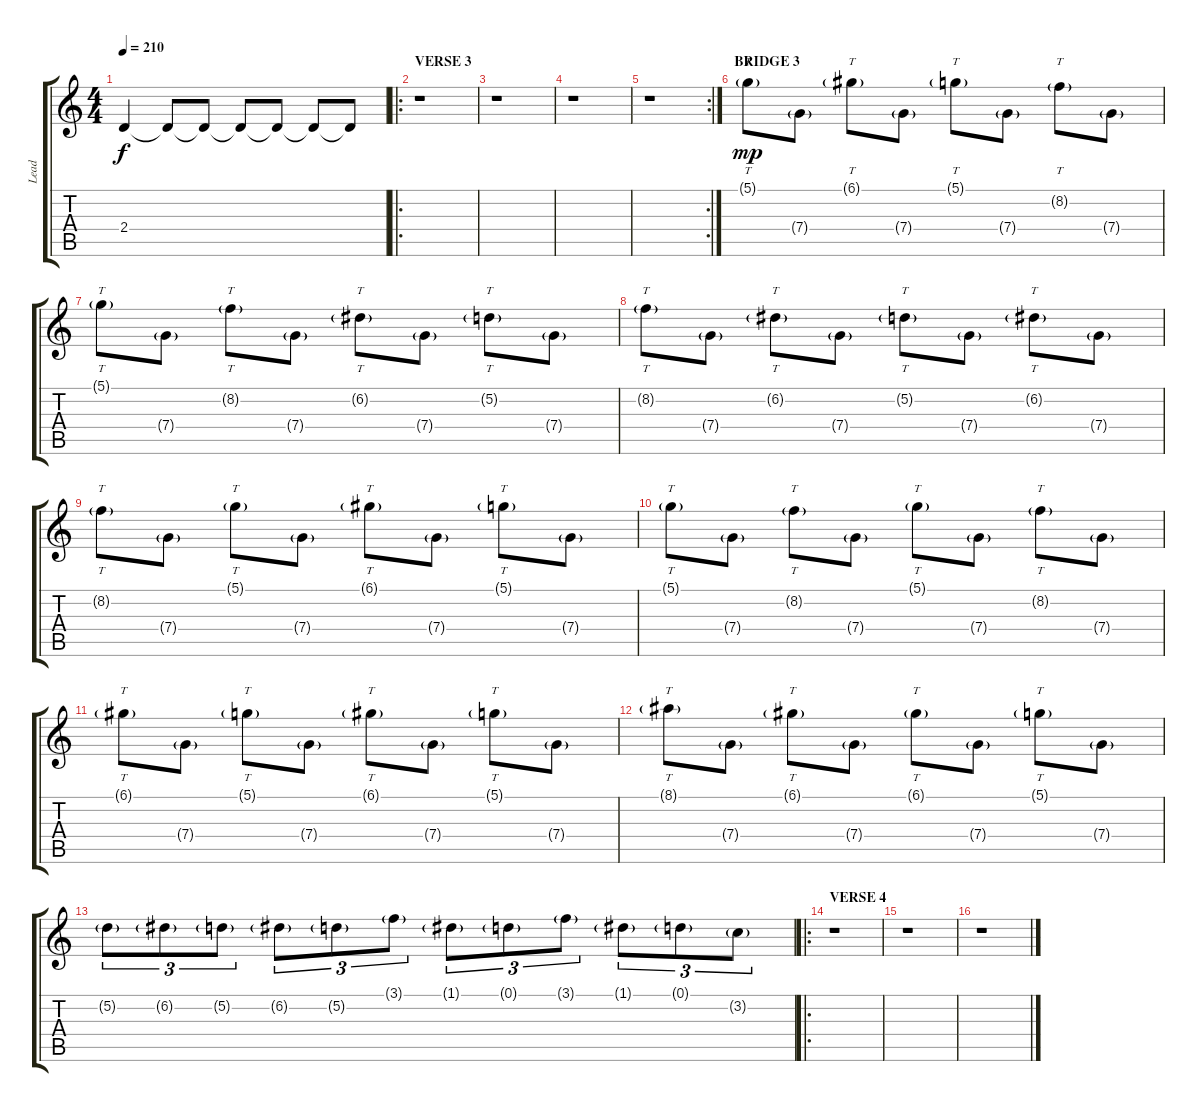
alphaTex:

\track ("Lead" "Lead") {instrument distortionguitar}
\staff {score tabs}
\tuning (D4 A3 F3 C3 G2 C2) {hide}
\ts (4 4)
\tempo 210
\clef g2
\ks c
2.4.4{dy f} 2.4{t}.8 2.4{t}.8 2.4{t}.8 2.4{t}.8 2.4{t}.8 2.4{t}.8 |
\ro
\section ("" "VERSE 3")
r.1 |
r.1 |
r.1 |
\rc 2
r.1 |
\section ("" "BRIDGE 3")
5.1{g}.8{tt dy mp} 7.4{g}.8 6.1{g}.8{tt} 7.4{g}.8 5.1{g}.8{tt} 7.4{g}.8 8.2{g}.8{tt} 7.4{g}.8 |
5.1{g}.8{tt} 7.4{g}.8 8.2{g}.8{tt} 7.4{g}.8 6.2{g}.8{tt} 7.4{g}.8 5.2{g}.8{tt} 7.4{g}.8 |
8.2{g}.8{tt} 7.4{g}.8 6.2{g}.8{tt} 7.4{g}.8 5.2{g}.8{tt} 7.4{g}.8 6.2{g}.8{tt} 7.4{g}.8 |
8.2{g}.8{tt} 7.4{g}.8 5.1{g}.8{tt} 7.4{g}.8 6.1{g}.8{tt} 7.4{g}.8 5.1{g}.8{tt} 7.4{g}.8 |
5.1{g}.8{tt} 7.4{g}.8 8.2{g}.8{tt} 7.4{g}.8 5.1{g}.8{tt} 7.4{g}.8 8.2{g}.8{tt} 7.4{g}.8 |
6.1{g}.8{tt} 7.4{g}.8 5.1{g}.8{tt} 7.4{g}.8 6.1{g}.8{tt} 7.4{g}.8 5.1{g}.8{tt} 7.4{g}.8 |
8.1{g}.8{tt} 7.4{g}.8 6.1{g}.8{tt} 7.4{g}.8 6.1{g}.8{tt} 7.4{g}.8 5.1{g}.8{tt} 7.4{g}.8 |
5.2{g}.8{tu (3 2)} 6.2{g}.8{tu (3 2)} 5.2{g}.8{tu (3 2)} 6.2{g}.8{tu (3 2)} 5.2{g}.8{tu (3 2)} 3.1{g}.8{tu (3 2)} 1.1{g}.8{tu (3 2)} 0.1{g}.8{tu (3 2)} 3.1{g}.8{tu (3 2)} 1.1{g}.8{tu (3 2)} 0.1{g}.8{tu (3 2)} 3.2{g}.8{tu (3 2)} |
\ro
\section ("" "VERSE 4")
r.1 |
r.1 |
r.1
